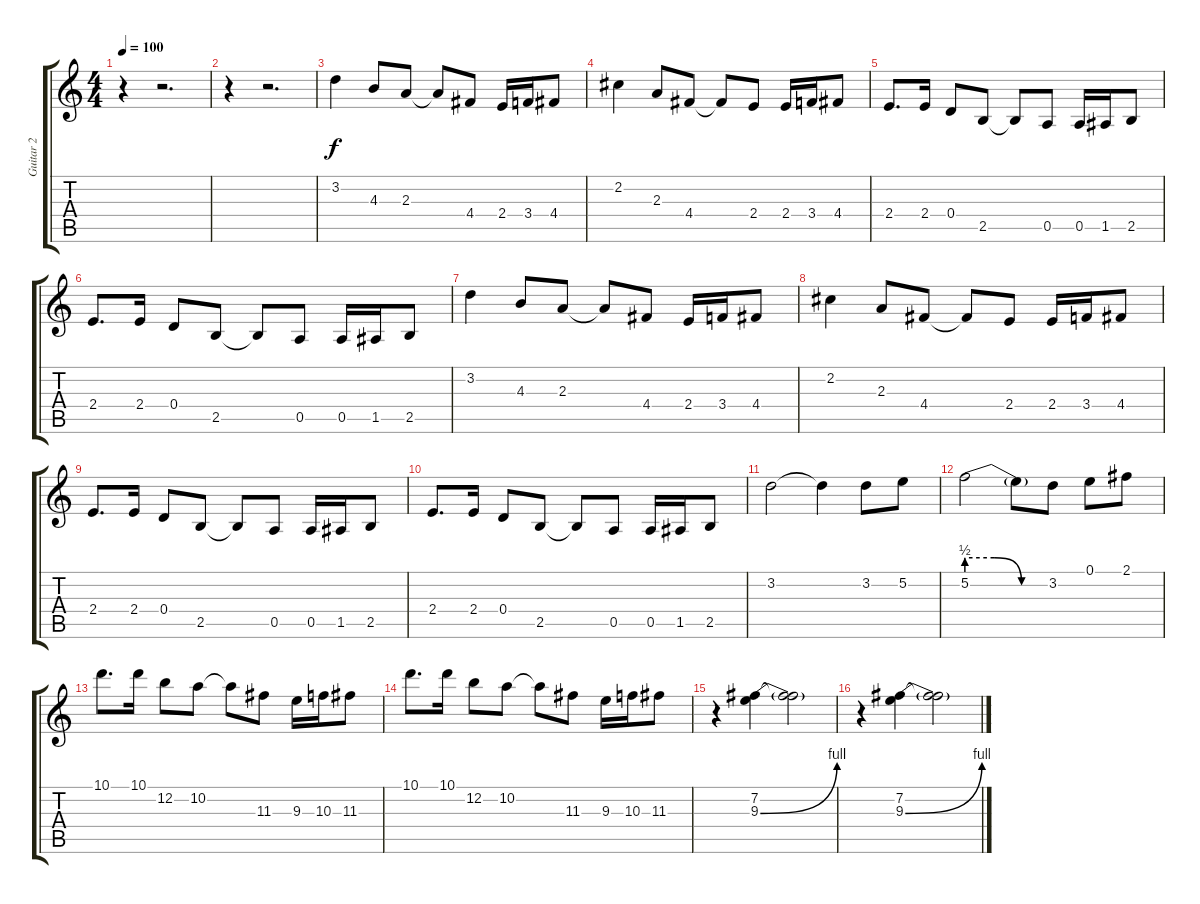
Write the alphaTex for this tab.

\track ("Guitar 2" "Guitar 2") {instrument distortionguitar}
\staff {score tabs}
\tuning (E4 B3 G3 D3 A2 E2) {hide}
\ts (4 4)
\tempo 100
\clef g2
\ks c
r.4{dy f} r.2{d} |
r.4 r.2{d} |
3.2.4 4.3.8 2.3.8 2.3{t}.8 4.4.8 2.4.16 3.4.16 4.4.8 |
2.2.4 2.3.8 4.4.8 4.4{t}.8 2.4.8 2.4.16 3.4.16 4.4.8 |
2.4.8{d} 2.4.16 0.4.8 2.5.8 2.5{t}.8 0.5.8 0.5.16 1.5.16 2.5.8 |
2.4.8{d} 2.4.16 0.4.8 2.5.8 2.5{t}.8 0.5.8 0.5.16 1.5.16 2.5.8 |
3.2.4 4.3.8 2.3.8 2.3{t}.8 4.4.8 2.4.16 3.4.16 4.4.8 |
2.2.4 2.3.8 4.4.8 4.4{t}.8 2.4.8 2.4.16 3.4.16 4.4.8 |
2.4.8{d} 2.4.16 0.4.8 2.5.8 2.5{t}.8 0.5.8 0.5.16 1.5.16 2.5.8 |
2.4.8{d} 2.4.16 0.4.8 2.5.8 2.5{t}.8 0.5.8 0.5.16 1.5.16 2.5.8 |
3.2.2 3.2{t}.4 3.2.8 5.2.8 |
5.2{be (custom 0 2 20 2 40 0 60 0)}.2 5.2{t}.8 3.2.8 0.1.8 2.1.8 |
10.1.8{d} 10.1.16 12.2.8 10.2.8 10.2{t}.8 11.3.8 9.3.16 10.3.16 11.3.8 |
10.1.8{d} 10.1.16 12.2.8 10.2.8 10.2{t}.8 11.3.8 9.3.16 10.3.16 11.3.8 |
r.4 (7.2 9.3{be (bend 0 0 60 4)}).4 (7.2{t} 9.3{t}).2 |
r.4 (7.2 9.3{be (bend 0 0 60 4)}).4 (7.2{t} 9.3{t}).2
